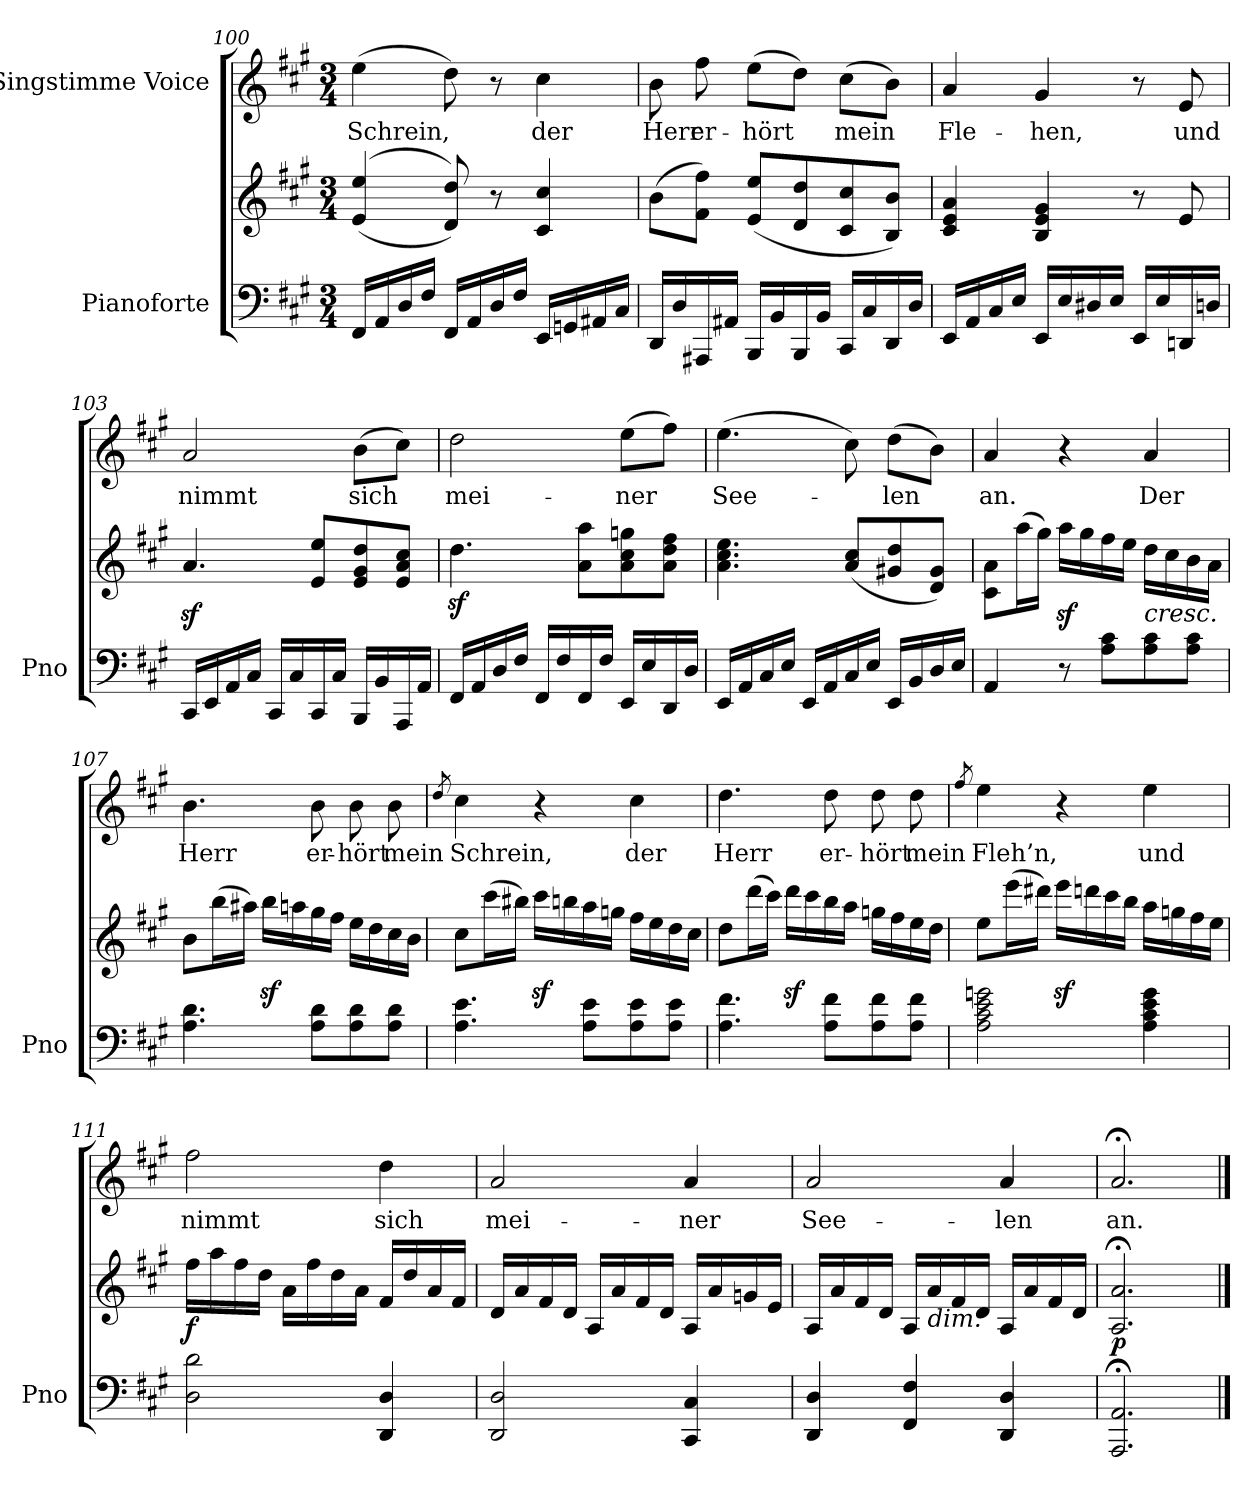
**kern	**kern	**dynam	**kern	**text
*part2	*part2	*part2	*part1	*part1
*staff3	*staff2	*staff2/3	*staff1	*staff1
*I"Pianoforte	*	*	*I"Singstimme Voice	*
*I'Pno	*	*	*	*
*clefF4	*clefG2	*	*clefG2	*
*k[f#c#g#]	*k[f#c#g#]	*	*k[f#c#g#]	*
*M3/4	*M3/4	*	*M3/4	*
=100	=100	=100	=100	=100
16FF#/LL	((>4e/ 4ee/	.	(4ee\	Schrein,
16AA/	.	.	.	.
16D/	.	.	.	.
16F#/JJ	.	.	.	.
16FF#/LL	8d/ 8dd/))	.	8dd\)	.
16AA/	.	.	.	.
16D/	8r	.	8r	.
16F#/JJ	.	.	.	.
16EE/LL	4c#/ 4cc#/	.	4cc#\	der
16GGn/	.	.	.	.
16AA#X/	.	.	.	.
16C#/JJ	.	.	.	.
=101	=101	=101	=101	=101
16DD/LL	(8b\L	.	8b\	Herr
16D/	.	.	.	.
16AAA#X/	8f#\ 8ff#\J)	.	8ff#\	er-
16AA#X/JJ	.	.	.	.
16BBB/LL	(8e/ 8ee/L	.	(8ee\L	-hört
16BB/	.	.	.	.
16BBB/	8d/ 8dd/	.	8dd\J)	.
16BB/JJ	.	.	.	.
16CC#/LL	8c#/ 8cc#/	.	(8cc#\L	mein
16C#/	.	.	.	.
16DD/	8B/ 8b/J)	.	8b\J)	.
16D/JJ	.	.	.	.
=102	=102	=102	=102	=102
16EE/LL	4c#/ 4e/ 4a/	.	4a/	Fle-
16AA/	.	.	.	.
16C#/	.	.	.	.
16E/JJ	.	.	.	.
16EE/LL	4B/ 4e/ 4g#/	.	4g#/	-hen,
16E/	.	.	.	.
16D#X/	.	.	.	.
16E/JJ	.	.	.	.
16EE/LL	8r	.	8r	.
16E/	.	.	.	.
16DDn/	8e/	.	8e/	und
16Dn/JJ	.	.	.	.
=103	=103	=103	=103	=103
16CC#/LL	4.az</	.	2a/	nimmt
16EE/	.	.	.	.
16AA/	.	.	.	.
16C#/JJ	.	.	.	.
16CC#/LL	.	.	.	.
16C#/	.	.	.	.
16CC#/	8e/ 8ee/L	.	.	.
16C#/JJ	.	.	.	.
16BBB/LL	8e/ 8g#/ 8dd/	.	(8b\L	sich
16BB/	.	.	.	.
16AAA/	8e/ 8a/ 8cc#/J	.	8cc#\J)	.
16AA/JJ	.	.	.	.
=104	=104	=104	=104	=104
16FF#/LL	4.ddz<\	.	2dd\	mei-
16AA/	.	.	.	.
16D/	.	.	.	.
16F#/JJ	.	.	.	.
16FF#/LL	.	.	.	.
16F#/	.	.	.	.
16FF#/	8a\ 8aa\L	.	.	.
16F#/JJ	.	.	.	.
16EE/LL	8a\ 8cc#\ 8ggn\	.	(8ee\L	-ner
16E/	.	.	.	.
16DD/	8a\ 8dd\ 8ff#\J	.	8ff#\J)	.
16D/JJ	.	.	.	.
=105	=105	=105	=105	=105
16EE/LL	4.a\ 4.cc#\ 4.ee\	.	(4.ee\	See-
16AA/	.	.	.	.
16C#/	.	.	.	.
16E/JJ	.	.	.	.
16EE/LL	.	.	.	.
16AA/	.	.	.	.
16C#/	(8a/ 8cc#/L	.	8cc#\)	.
16E/JJ	.	.	.	.
16EE/LL	8g#X/ 8dd/	.	(8dd\L	-len
16BB/	.	.	.	.
16D/	8d/ 8g#/J)	.	8b\J)	.
16E/JJ	.	.	.	.
=106	=106	=106	=106	=106
4AA/	8c#\ 8a\L	.	4a/	an.
.	(16aa\L	.	.	.
.	16gg#\JJ)	.	.	.
8r	16aaz<\LL	.	4r	.
.	16gg#\	.	.	.
8A\ 8c#\L	16ff#\	.	.	.
.	16ee\JJ	.	.	.
!	!LO:TX:b:i:t=cresc.	!	!	!
8A\ 8c#\	16dd\LL	.	4a/	Der
.	16cc#\	.	.	.
8A\ 8c#\J	16b\	.	.	.
.	16a\JJ	.	.	.
=107	=107	=107	=107	=107
4.A\ 4.d\	8b\L	.	4.b\	Herr
.	(16bb\L	.	.	.
.	16aa#X\JJ)	.	.	.
.	16bbz<\LL	.	.	.
.	16aan\	.	.	.
8A\ 8d\L	16gg#\	.	8b\	er-
.	16ff#\JJ	.	.	.
8A\ 8d\	16ee\LL	.	8b\	-hört
.	16dd\	.	.	.
8A\ 8d\J	16cc#\	.	8b\	mein
.	16b\JJ	.	.	.
=108	=108	=108	=108	=108
.	.	.	8qdd/	.
4.A\ 4.e\	8cc#\L	.	4cc#\	Schrein,
.	(16ccc#\L	.	.	.
.	16bb#X\JJ)	.	.	.
.	16ccc#z<\LL	.	4r	.
.	16bbn\	.	.	.
8A\ 8e\L	16aa\	.	.	.
.	16ggn\JJ	.	.	.
8A\ 8e\	16ff#\LL	.	4cc#\	der
.	16ee\	.	.	.
8A\ 8e\J	16dd\	.	.	.
.	16cc#\JJ	.	.	.
=109	=109	=109	=109	=109
4.A\ 4.f#\	8dd\L	.	4.dd\	Herr
.	(16ddd\L	.	.	.
.	16ccc#\JJ)	.	.	.
.	16dddz<\LL	.	.	.
.	16ccc#\	.	.	.
8A\ 8f#\L	16bb\	.	8dd\	er-
.	16aa\JJ	.	.	.
8A\ 8f#\	16ggn\LL	.	8dd\	-hört
.	16ff#\	.	.	.
8A\ 8f#\J	16ee\	.	8dd\	mein
.	16dd\JJ	.	.	.
=110	=110	=110	=110	=110
.	.	.	8qff#/	.
2A\ 2c#\ 2e\ 2gn\	8ee\L	.	4ee\	Fleh’n,
.	(16eee\L	.	.	.
.	16ddd#X\JJ)	.	.	.
.	16eeez<\LL	.	4r	.
.	16dddn\	.	.	.
.	16ccc#\	.	.	.
.	16bb\JJ	.	.	.
4A\ 4c#\ 4e\ 4g\	16aa\LL	.	4ee\	und
.	16ggn\	.	.	.
.	16ff#\	.	.	.
.	16ee\JJ	.	.	.
=111	=111	=111	=111	=111
!	!	!LO:DY:b	!	!
2D\ 2d\	16ff#\LL	f	2ff#\	nimmt
.	16aa\	.	.	.
.	16ff#\	.	.	.
.	16dd\JJ	.	.	.
.	16a\LL	.	.	.
.	16ff#\	.	.	.
.	16dd\	.	.	.
.	16a\JJ	.	.	.
4DD/ 4D/	16f#/LL	.	4dd\	sich
.	16dd/	.	.	.
.	16a/	.	.	.
.	16f#/JJ	.	.	.
=112	=112	=112	=112	=112
2DD/ 2D/	16d/LL	.	2a/	mei-
.	16a/	.	.	.
.	16f#/	.	.	.
.	16d/JJ	.	.	.
.	16A/LL	.	.	.
.	16a/	.	.	.
.	16f#/	.	.	.
.	16d/JJ	.	.	.
4CC#/ 4C#/	16A/LL	.	4a/	-ner
.	16a/	.	.	.
.	16gn/	.	.	.
.	16e/JJ	.	.	.
=113	=113	=113	=113	=113
4DD/ 4D/	16A/LL	.	2a/	See-
.	16a/	.	.	.
.	16f#/	.	.	.
.	16d/JJ	.	.	.
4FF#/ 4F#/	16A/LL	.	.	.
!	!LO:TX:b:i:t=dim.	!	!	!
.	16a/	.	.	.
.	16f#/	.	.	.
.	16d/JJ	.	.	.
4DD/ 4D/	16A/LL	.	4a/	-len
.	16a/	.	.	.
.	16f#/	.	.	.
.	16d/JJ	.	.	.
=114	=114	=114	=114	=114
!	!	!LO:DY:b	!	!
2.AAA/; 2.AA/;	2.A/;< 2.a/;<	p	2.a;</	an.
==	==	==	==	==
*-	*-	*-	*-	*-
